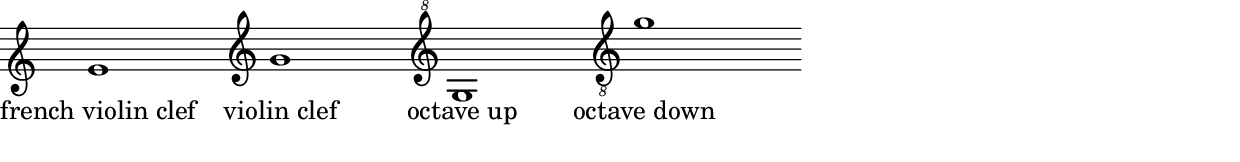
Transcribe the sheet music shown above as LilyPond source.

%% Generated by lilypond-book.py
%% Options: [exampleindent=10.16\mm,indent=0\mm,line-width=160\mm,notime,quote]
\include "lilypond-book-preamble.ly"


% ****************************************************************
% Start cut-&-pastable-section
% ****************************************************************



\paper {
  indent = 0\mm
  line-width = 160\mm
  % offset the left padding, also add 1mm as lilypond creates cropped
  % images with a little space on the right
  line-width = #(- line-width (* mm  3.000000) (* mm 1))
  line-width = 160\mm - 2.0 * 10.16\mm
  % offset the left padding, also add 1mm as lilypond creates cropped
  % images with a little space on the right
  line-width = #(- line-width (* mm  3.000000) (* mm 1))
}

\layout {
  
 \context {
   \Score
   timing = ##f
 }
 \context {
   \Staff
   \remove "Time_signature_engraver"
 }
}





% ****************************************************************
% ly snippet:
% ****************************************************************
\sourcefileline 3961
\relative c'' {
  \override Staff.Clef #'full-size-change = ##t
    \set Score.proportionalNotationDuration = #(ly:make-moment 1/8)
    \clef french
    g1
    \clef treble
    g1
    \clef "G^8"
    g1
    \clef "G_8"
    g1
}
\addlyrics {
    "french violin clef"
    "violin clef"
    "octave up"
    "octave down"
  }



% ****************************************************************
% end ly snippet
% ****************************************************************
